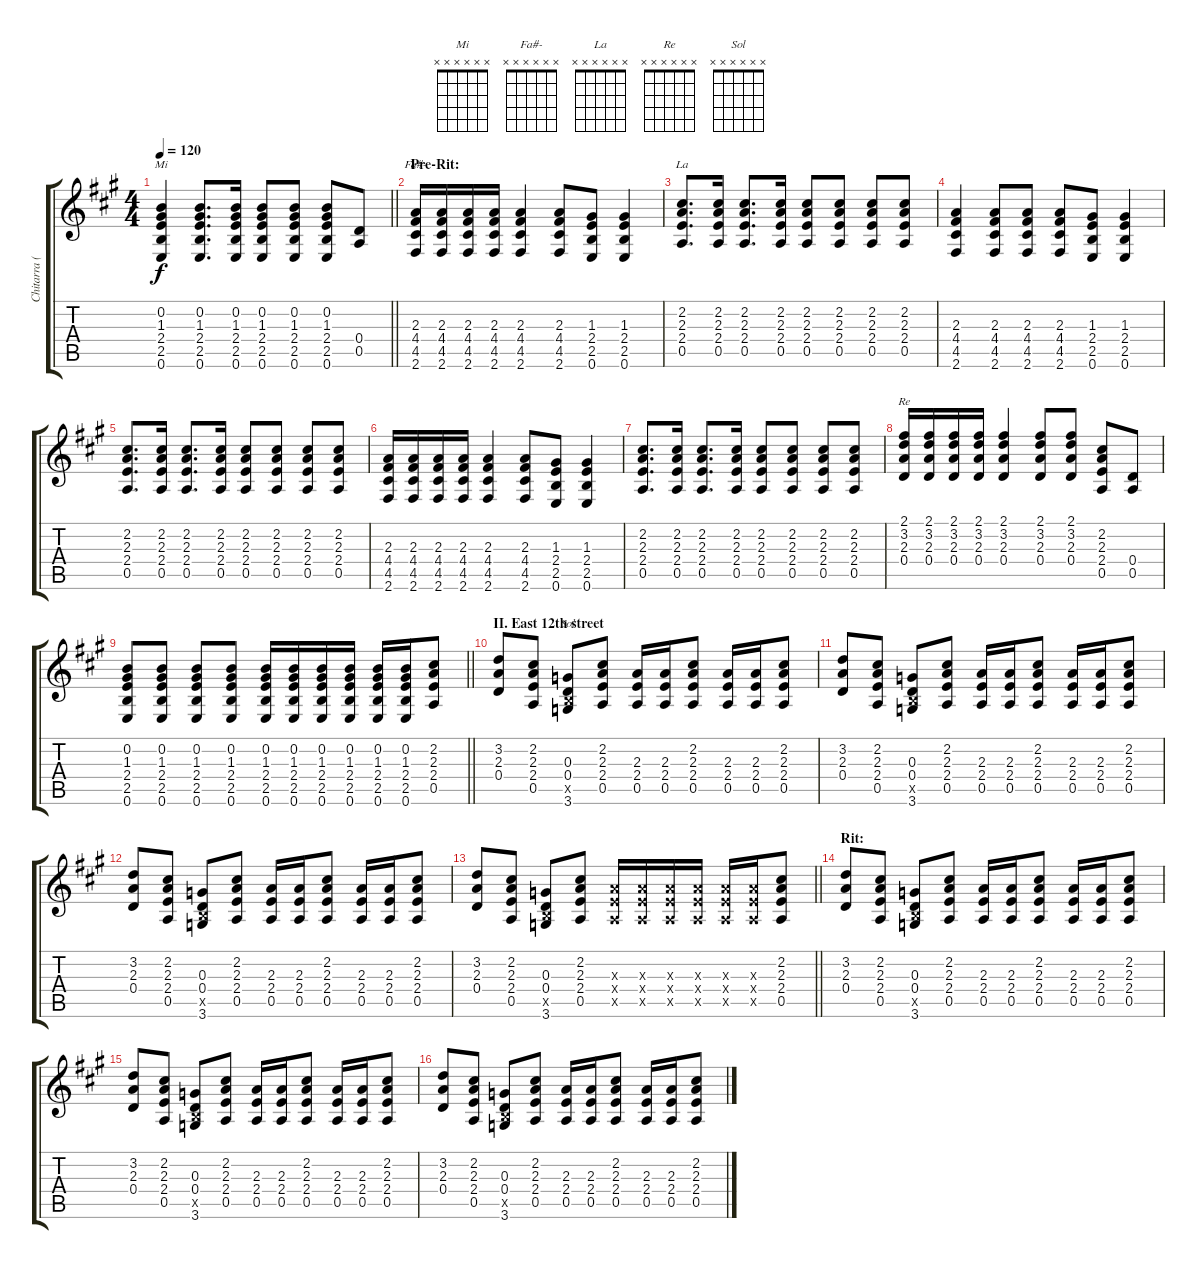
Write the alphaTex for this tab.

\track ("Chitarra (acustica)" "Chitarra (") {instrument acousticguitarsteel}
\staff {score tabs}
\tuning (E4 B3 G3 D3 A2 E2) {hide}
\chord ("Mi" x x x x x x)
\chord ("Fa#-" x x x x x x)
\chord ("La" x x x x x x)
\chord ("Re" x x x x x x)
\chord ("Sol" x x x x x x)
\ts (4 4)
\tempo 120
\clef g2
\barLineRight lightlight
\ks a
(0.2 1.3 2.4 2.5 0.6).4{ch "Mi" dy f} (0.2 1.3 2.4 2.5 0.6).8{d} (0.2 1.3 2.4 2.5 0.6).16 (0.2 1.3 2.4 2.5 0.6).8 (0.2 1.3 2.4 2.5 0.6).8 (0.2 1.3 2.4 2.5 0.6).8 (0.4 0.5).8 |
\section ("" "Pre-Rit:")
(2.3 4.4 4.5 2.6).16{ch "Fa#-"} (2.3 4.4 4.5 2.6).16 (2.3 4.4 4.5 2.6).16 (2.3 4.4 4.5 2.6).16 (2.3 4.4 4.5 2.6).4 (2.3 4.4 4.5 2.6).8 (1.3 2.4 2.5 0.6).8 (1.3 2.4 2.5 0.6).4 |
(2.2 2.3 2.4 0.5).8{d ch "La"} (2.2 2.3 2.4 0.5).16 (2.2 2.3 2.4 0.5).8{d} (2.2 2.3 2.4 0.5).16 (2.2 2.3 2.4 0.5).8 (2.2 2.3 2.4 0.5).8 (2.2 2.3 2.4 0.5).8 (2.2 2.3 2.4 0.5).8 |
(2.3 4.4 4.5 2.6).4 (2.3 4.4 4.5 2.6).8 (2.3 4.4 4.5 2.6).8 (2.3 4.4 4.5 2.6).8 (1.3 2.4 2.5 0.6).8 (1.3 2.4 2.5 0.6).4 |
(2.2 2.3 2.4 0.5).8{d} (2.2 2.3 2.4 0.5).16 (2.2 2.3 2.4 0.5).8{d} (2.2 2.3 2.4 0.5).16 (2.2 2.3 2.4 0.5).8 (2.2 2.3 2.4 0.5).8 (2.2 2.3 2.4 0.5).8 (2.2 2.3 2.4 0.5).8 |
(2.3 4.4 4.5 2.6).16 (2.3 4.4 4.5 2.6).16 (2.3 4.4 4.5 2.6).16 (2.3 4.4 4.5 2.6).16 (2.3 4.4 4.5 2.6).4 (2.3 4.4 4.5 2.6).8 (1.3 2.4 2.5 0.6).8 (1.3 2.4 2.5 0.6).4 |
(2.2 2.3 2.4 0.5).8{d} (2.2 2.3 2.4 0.5).16 (2.2 2.3 2.4 0.5).8{d} (2.2 2.3 2.4 0.5).16 (2.2 2.3 2.4 0.5).8 (2.2 2.3 2.4 0.5).8 (2.2 2.3 2.4 0.5).8 (2.2 2.3 2.4 0.5).8 |
(2.1 3.2 2.3 0.4).16{ch "Re"} (2.1 3.2 2.3 0.4).16 (2.1 3.2 2.3 0.4).16 (2.1 3.2 2.3 0.4).16 (2.1 3.2 2.3 0.4).4 (2.1 3.2 2.3 0.4).8 (2.1 3.2 2.3 0.4).8 (2.2 2.3 2.4 0.5).8 (0.4 0.5).8 |
\barLineRight lightlight
(0.2 1.3 2.4 2.5 0.6).8 (0.2 1.3 2.4 2.5 0.6).8 (0.2 1.3 2.4 2.5 0.6).8 (0.2 1.3 2.4 2.5 0.6).8 (0.2 1.3 2.4 2.5 0.6).16 (0.2 1.3 2.4 2.5 0.6).16 (0.2 1.3 2.4 2.5 0.6).16 (0.2 1.3 2.4 2.5 0.6).16 (0.2 1.3 2.4 2.5 0.6).16 (0.2 1.3 2.4 2.5 0.6).16 (2.2 2.3 2.4 0.5).8 |
\section ("" "II. East 12th street")
(3.2 2.3 0.4).8 (2.2 2.3 2.4 0.5).8 (0.3 0.4 2.5{x} 3.6).8{ch "Sol"} (2.2 2.3 2.4 0.5).8 (2.3 2.4 0.5).16 (2.3 2.4 0.5).16 (2.2 2.3 2.4 0.5).8 (2.3 2.4 0.5).16 (2.3 2.4 0.5).16 (2.2 2.3 2.4 0.5).8 |
(3.2 2.3 0.4).8 (2.2 2.3 2.4 0.5).8 (0.3 0.4 2.5{x} 3.6).8 (2.2 2.3 2.4 0.5).8 (2.3 2.4 0.5).16 (2.3 2.4 0.5).16 (2.2 2.3 2.4 0.5).8 (2.3 2.4 0.5).16 (2.3 2.4 0.5).16 (2.2 2.3 2.4 0.5).8 |
(3.2 2.3 0.4).8 (2.2 2.3 2.4 0.5).8 (0.3 0.4 2.5{x} 3.6).8 (2.2 2.3 2.4 0.5).8 (2.3 2.4 0.5).16 (2.3 2.4 0.5).16 (2.2 2.3 2.4 0.5).8 (2.3 2.4 0.5).16 (2.3 2.4 0.5).16 (2.2 2.3 2.4 0.5).8 |
\barLineRight lightlight
(3.2 2.3 0.4).8 (2.2 2.3 2.4 0.5).8 (0.3 0.4 2.5{x} 3.6).8 (2.2 2.3 2.4 0.5).8 (2.3{x} 2.4{x} 0.5{x}).16 (2.3{x} 2.4{x} 0.5{x}).16 (2.3{x} 2.4{x} 0.5{x}).16 (2.3{x} 2.4{x} 0.5{x}).16 (2.3{x} 2.4{x} 0.5{x}).16 (2.3{x} 2.4{x} 0.5{x}).16 (2.2 2.3 2.4 0.5).8 |
\section ("" "Rit:")
(3.2 2.3 0.4).8 (2.2 2.3 2.4 0.5).8 (0.3 0.4 2.5{x} 3.6).8 (2.2 2.3 2.4 0.5).8 (2.3 2.4 0.5).16 (2.3 2.4 0.5).16 (2.2 2.3 2.4 0.5).8 (2.3 2.4 0.5).16 (2.3 2.4 0.5).16 (2.2 2.3 2.4 0.5).8 |
(3.2 2.3 0.4).8 (2.2 2.3 2.4 0.5).8 (0.3 0.4 2.5{x} 3.6).8 (2.2 2.3 2.4 0.5).8 (2.3 2.4 0.5).16 (2.3 2.4 0.5).16 (2.2 2.3 2.4 0.5).8 (2.3 2.4 0.5).16 (2.3 2.4 0.5).16 (2.2 2.3 2.4 0.5).8 |
(3.2 2.3 0.4).8 (2.2 2.3 2.4 0.5).8 (0.3 0.4 2.5{x} 3.6).8 (2.2 2.3 2.4 0.5).8 (2.3 2.4 0.5).16 (2.3 2.4 0.5).16 (2.2 2.3 2.4 0.5).8 (2.3 2.4 0.5).16 (2.3 2.4 0.5).16 (2.2 2.3 2.4 0.5).8
